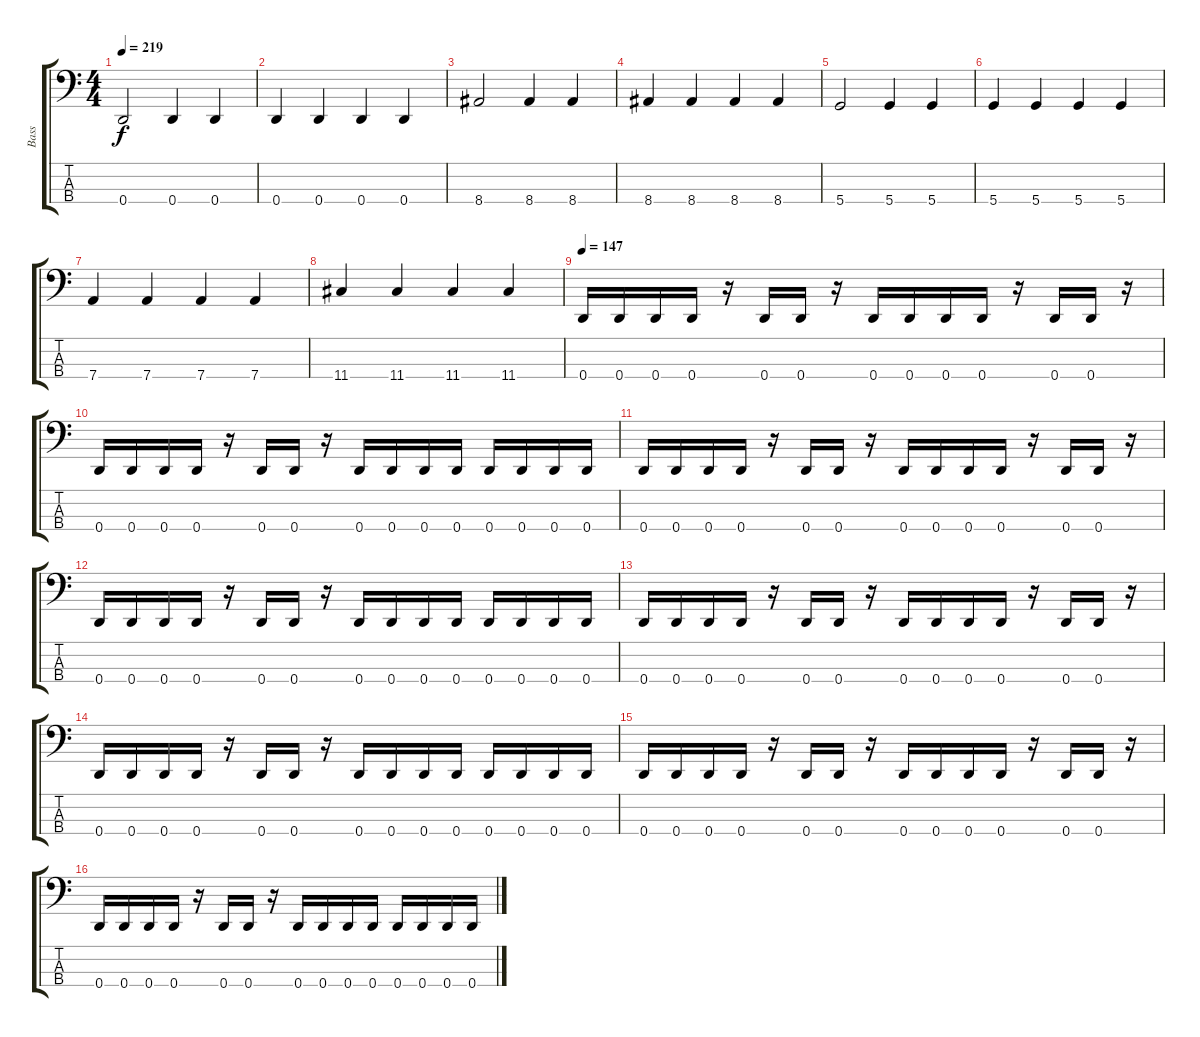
\track ("Bass" "Bass") {instrument electricbassfinger}
\staff {score tabs}
\tuning (G2 D2 A1 D1) {hide}
\ts (4 4)
\tempo 219
\clef f4
\ks c
0.4.2{dy f} 0.4.4 0.4.4 |
0.4.4 0.4.4 0.4.4 0.4.4 |
8.4.2 8.4.4 8.4.4 |
8.4.4 8.4.4 8.4.4 8.4.4 |
5.4.2 5.4.4 5.4.4 |
5.4.4 5.4.4 5.4.4 5.4.4 |
7.4.4 7.4.4 7.4.4 7.4.4 |
11.4.4 11.4.4 11.4.4 11.4.4 |
\tempo 147
0.4.16 0.4.16 0.4.16 0.4.16 r.16 0.4.16 0.4.16 r.16 0.4.16 0.4.16 0.4.16 0.4.16 r.16 0.4.16 0.4.16 r.16 |
0.4.16 0.4.16 0.4.16 0.4.16 r.16 0.4.16 0.4.16 r.16 0.4.16 0.4.16 0.4.16 0.4.16 0.4.16 0.4.16 0.4.16 0.4.16 |
0.4.16 0.4.16 0.4.16 0.4.16 r.16 0.4.16 0.4.16 r.16 0.4.16 0.4.16 0.4.16 0.4.16 r.16 0.4.16 0.4.16 r.16 |
0.4.16 0.4.16 0.4.16 0.4.16 r.16 0.4.16 0.4.16 r.16 0.4.16 0.4.16 0.4.16 0.4.16 0.4.16 0.4.16 0.4.16 0.4.16 |
0.4.16 0.4.16 0.4.16 0.4.16 r.16 0.4.16 0.4.16 r.16 0.4.16 0.4.16 0.4.16 0.4.16 r.16 0.4.16 0.4.16 r.16 |
0.4.16 0.4.16 0.4.16 0.4.16 r.16 0.4.16 0.4.16 r.16 0.4.16 0.4.16 0.4.16 0.4.16 0.4.16 0.4.16 0.4.16 0.4.16 |
0.4.16 0.4.16 0.4.16 0.4.16 r.16 0.4.16 0.4.16 r.16 0.4.16 0.4.16 0.4.16 0.4.16 r.16 0.4.16 0.4.16 r.16 |
0.4.16 0.4.16 0.4.16 0.4.16 r.16 0.4.16 0.4.16 r.16 0.4.16 0.4.16 0.4.16 0.4.16 0.4.16 0.4.16 0.4.16 0.4.16
